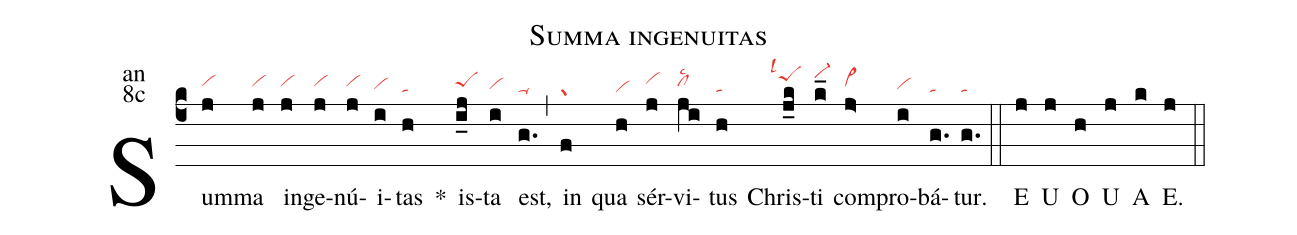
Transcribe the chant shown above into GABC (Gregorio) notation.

name:Summa ingenuitas;
office-part:an;
mode:8c;
nabc-lines:1;
%%
(c4) Sum(j|vihh)ma(j|vihh) in(j|vihh)ge(j|vihh)nú(j|vihh)i(i|vihg)tas(h|ta) <sp>*</sp>() is(i_j|peShh)ta(i|vihg) est,(g.|ta-) (,) in(f|gr) qua(h|vi) sér(j|vihi)vi(ji|clhhlsc2)tus(h|ta) Chris(j_k|```peShjlsl1)ti(k_|vi-hk) com(j>|vi>hh)pro(i|vihg)bá(g.|ta)tur.(g.|ta) (::)
<eu>E(j) U(j) O(h) U(j) A(k) E.(j) </eu>(::)
